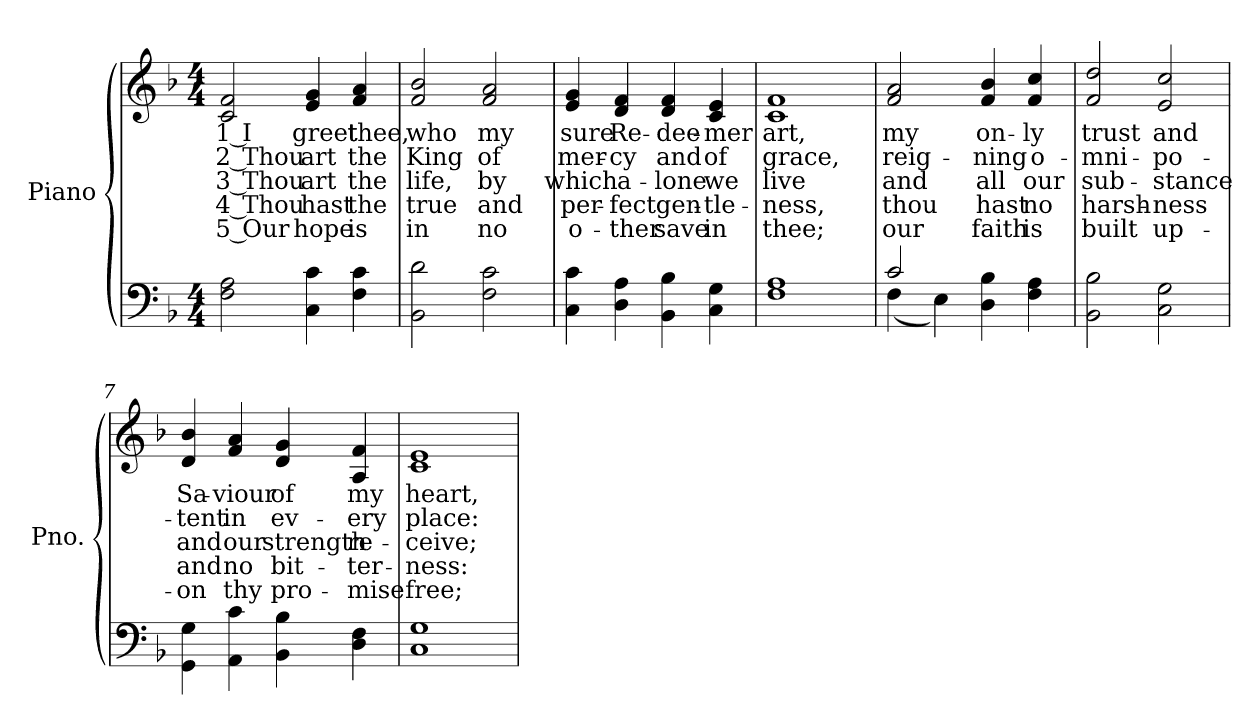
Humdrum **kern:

**kern	**kern	**text	**text	**text	**text	**text
*part2	*part1	*part1	*part1	*part1	*part1	*part1
*staff2	*staff1	*staff1	*staff1	*staff1	*staff1	*staff1
*I"Piano	*I"Piano	*	*	*	*	*
*I'Pno.	*I'Pno.	*	*	*	*	*
!!LO:PB:g=z
*clefF4	*clefG2	*	*	*	*	*
*k[b-]	*k[b-]	*	*	*	*	*
*F:	*F:	*	*	*	*	*
*M4/4	*M4/4	*	*	*	*	*
=1	=1	=1	=1	=1	=1	=1
!	!	!LO:LY:b:color=#000000	!LO:LY:b:color=#000000	!LO:LY:b:color=#000000	!LO:LY:b:color=#000000	!LO:LY:b:color=#000000
2Fi\ 2Ai	2ci/ 2fi	1 I	2 Thou	3 Thou	4 Thou	5 Our
!	!	!LO:LY:b:color=#000000	!LO:LY:b:color=#000000	!LO:LY:b:color=#000000	!LO:LY:b:color=#000000	!LO:LY:b:color=#000000
4Ci\ 4ci	4ei/ 4gi	greet	art	art	hast	hope
!	!	!LO:LY:b:color=#000000	!LO:LY:b:color=#000000	!LO:LY:b:color=#000000	!LO:LY:b:color=#000000	!LO:LY:b:color=#000000
4Fi\ 4ci	4fi/ 4ai	thee,	the	the	the	is
=2	=2	=2	=2	=2	=2	=2
!	!	!LO:LY:b:color=#000000	!LO:LY:b:color=#000000	!LO:LY:b:color=#000000	!LO:LY:b:color=#000000	!LO:LY:b:color=#000000
2BB-i\ 2di	2fi/ 2b-i	who	King	life,	true	in
!	!	!LO:LY:b:color=#000000	!LO:LY:b:color=#000000	!LO:LY:b:color=#000000	!LO:LY:b:color=#000000	!LO:LY:b:color=#000000
2Fi\ 2ci	2fi/ 2ai	my	of	by	and	no
=3	=3	=3	=3	=3	=3	=3
!	!	!LO:LY:b:color=#000000	!LO:LY:b:color=#000000	!LO:LY:b:color=#000000	!LO:LY:b:color=#000000	!LO:LY:b:color=#000000
4Ci\ 4ci	4ei/ 4gi	sure	mer-	which	per-	-o-
!	!	!LO:LY:b:color=#000000	!LO:LY:b:color=#000000	!LO:LY:b:color=#000000	!LO:LY:b:color=#000000	!LO:LY:b:color=#000000
4Di\ 4Ai	4di/ 4fi	Re-	-cy	-a-	-fect	ther
!	!	!LO:LY:b:color=#000000	!LO:LY:b:color=#000000	!LO:LY:b:color=#000000	!LO:LY:b:color=#000000	!LO:LY:b:color=#000000
4BB-i\ 4B-i	4di/ 4fi	-dee-	and	lone	gen-	-save
!	!	!LO:LY:b:color=#000000	!LO:LY:b:color=#000000	!LO:LY:b:color=#000000	!LO:LY:b:color=#000000	!LO:LY:b:color=#000000
4Ci\ 4Gi	4ci/ 4ei	-mer	of	we	tle-	-in
=4	=4	=4	=4	=4	=4	=4
!	!	!LO:LY:b:color=#000000	!LO:LY:b:color=#000000	!LO:LY:b:color=#000000	!LO:LY:b:color=#000000	!LO:LY:b:color=#000000
1Fi 1Ai	1ci 1fi	art,	grace,	live	ness,	thee;
!!LO:LB:g=z
=5	=5	=5	=5	=5	=5	=5
*^	*	*	*	*	*	*
!	!	!	!LO:LY:b:color=#000000	!LO:LY:b:color=#000000	!LO:LY:b:color=#000000	!LO:LY:b:color=#000000	!LO:LY:b:color=#000000
2ci/	(4Fi\	2fi/ 2ai	my	reig-	and	thou	our
.	4Ei\)	.	.	.	.	.	.
!	!	!	!LO:LY:b:color=#000000	!LO:LY:b:color=#000000	!LO:LY:b:color=#000000	!LO:LY:b:color=#000000	!LO:LY:b:color=#000000
4Di\ 4B-i	2ryy	4fi/ 4b-i	on-	-ning	all	hast	faith
!	!	!	!LO:LY:b:color=#000000	!LO:LY:b:color=#000000	!LO:LY:b:color=#000000	!LO:LY:b:color=#000000	!LO:LY:b:color=#000000
4Fi\ 4Ai	.	4fi/ 4cci	-ly	o-	our	no	is
*v	*v	*	*	*	*	*	*
=6	=6	=6	=6	=6	=6	=6
!	!	!LO:LY:b:color=#000000	!LO:LY:b:color=#000000	!LO:LY:b:color=#000000	!LO:LY:b:color=#000000	!LO:LY:b:color=#000000
2BB-i\ 2B-i	2fi/ 2ddi	trust	-mni-	sub-	-harsh-	-built
!	!	!LO:LY:b:color=#000000	!LO:LY:b:color=#000000	!LO:LY:b:color=#000000	!LO:LY:b:color=#000000	!LO:LY:b:color=#000000
2Ci\ 2Gi	2ei/ 2cci	and	-po-	stance	ness	up-
=7	=7	=7	=7	=7	=7	=7
!	!	!LO:LY:b:color=#000000	!LO:LY:b:color=#000000	!LO:LY:b:color=#000000	!LO:LY:b:color=#000000	!LO:LY:b:color=#000000
4GGi\ 4Gi	4di/ 4b-i	Sa-	-tent	-and	and	on
!	!	!LO:LY:b:color=#000000	!LO:LY:b:color=#000000	!LO:LY:b:color=#000000	!LO:LY:b:color=#000000	!LO:LY:b:color=#000000
4AAi\ 4ci	4fi/ 4ai	-viour	in	our	no	thy
!	!	!LO:LY:b:color=#000000	!LO:LY:b:color=#000000	!LO:LY:b:color=#000000	!LO:LY:b:color=#000000	!LO:LY:b:color=#000000
4BB-i\ 4B-i	4di/ 4gi	of	ev-	strength	bit-	-pro-
!	!	!LO:LY:b:color=#000000	!LO:LY:b:color=#000000	!LO:LY:b:color=#000000	!LO:LY:b:color=#000000	!LO:LY:b:color=#000000
4Di\ 4Fi	4Ai/ 4fi	my	-ery	-re-	-ter-	-mise
=8	=8	=8	=8	=8	=8	=8
!	!	!LO:LY:b:color=#000000	!LO:LY:b:color=#000000	!LO:LY:b:color=#000000	!LO:LY:b:color=#000000	!LO:LY:b:color=#000000
1Ci 1Gi	1ci 1ei	heart,	place:	ceive;	ness:	free;
=	=	=	=	=	=	=
*-	*-	*-	*-	*-	*-	*-
